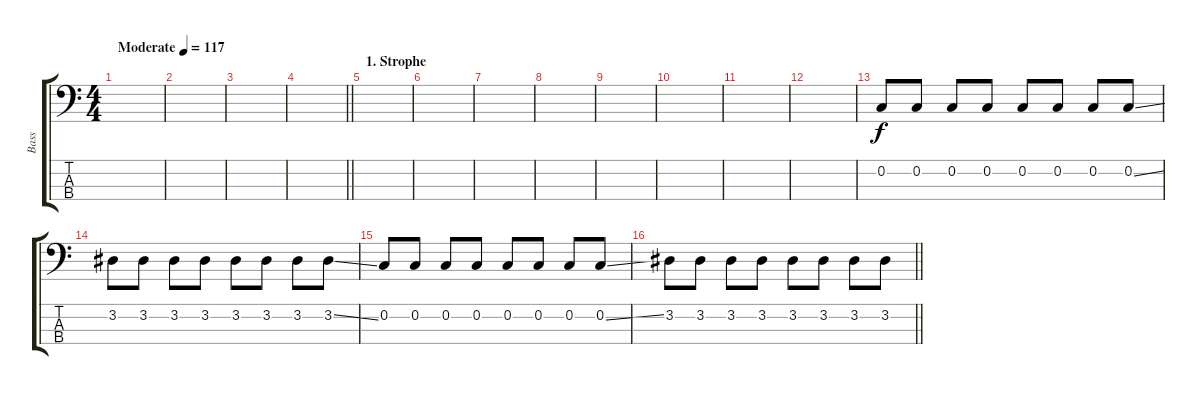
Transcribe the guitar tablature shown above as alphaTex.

\track ("Bass" "Bass") {instrument electricbasspick}
\staff {score tabs}
\tuning (F2 C2 G1 C1) {hide}
\ts (4 4)
\tempo (117 "Moderate")
\clef f4
\ks c
|
|
|
\barLineRight lightlight
|
\section ("" "1. Strophe")
|
|
|
|
|
|
|
|
0.2.8 0.2.8 0.2.8 0.2.8 0.2.8 0.2.8 0.2.8 0.2{ss}.8 |
3.2.8 3.2.8 3.2.8 3.2.8 3.2.8 3.2.8 3.2.8 3.2{ss}.8 |
0.2.8 0.2.8 0.2.8 0.2.8 0.2.8 0.2.8 0.2.8 0.2{ss}.8 |
\barLineRight lightlight
3.2.8 3.2.8 3.2.8 3.2.8 3.2.8 3.2.8 3.2.8 3.2{ss}.8
